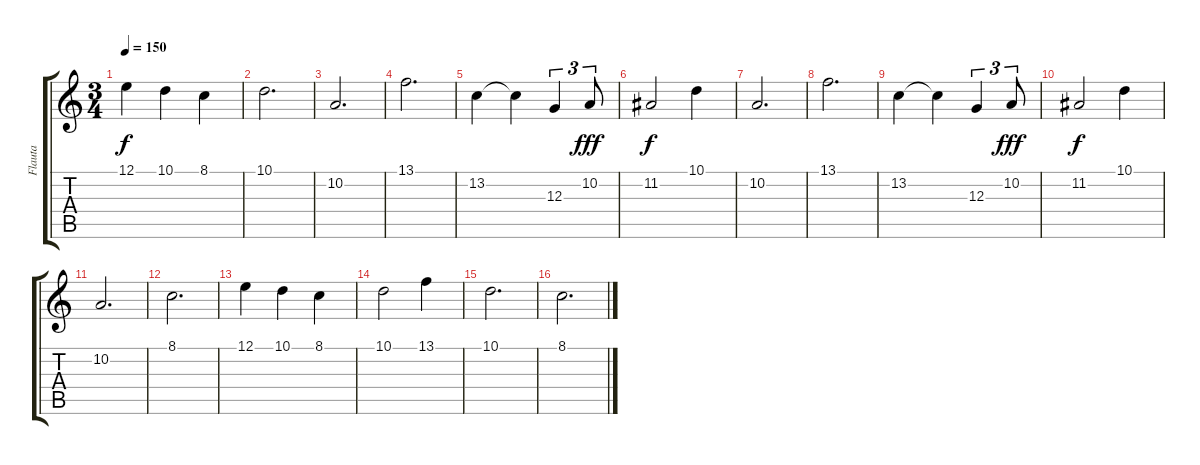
\track ("Flauta" "Flauta") {instrument flute}
\staff {score tabs}
\tuning (E4 B3 G3 D3 A2 E2) {hide}
\ts (3 4)
\tempo 150
\clef g2
\ks c
12.1.4{dy f} 10.1.4 8.1.4 |
10.1.2{d} |
10.2.2{d} |
13.1.2{d} |
13.2.4 13.2{t}.4 12.3.4{tu (3 2)} 10.2.8{tu (3 2) dy fff} |
11.2.2{dy f} 10.1.4 |
10.2.2{d} |
13.1.2{d} |
13.2.4 13.2{t}.4 12.3.4{tu (3 2)} 10.2.8{tu (3 2) dy fff} |
11.2.2{dy f} 10.1.4 |
10.2.2{d} |
8.1.2{d} |
12.1.4 10.1.4 8.1.4 |
10.1.2 13.1.4 |
10.1.2{d} |
8.1.2{d}
